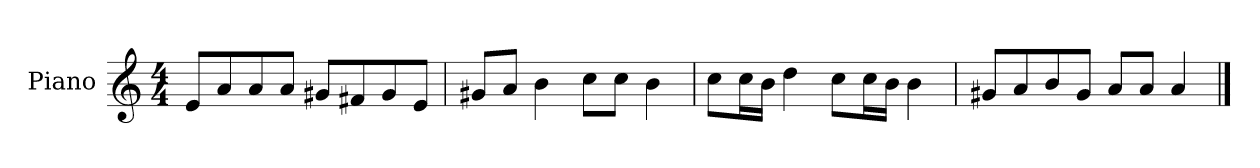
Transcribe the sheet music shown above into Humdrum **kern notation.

**kern
*part1
*staff1
*I"Piano
*I'P-no
*clefG2
*k[]
*M4/4
*MM90
=1
8e/L
8a/
8a/
8a/J
8g#X/L
8f#X/
8g#/
8e/J
=2
8g#X/L
8a/J
4b\
8cc\L
8cc\J
4b\
=3
8cc\L
16cc\L
16b\JJ
4dd\
8cc\L
16cc\L
16b\JJ
4b\
=4
8g#X/L
8a/
8b/
8g#/J
8a/L
8a/J
4a/
==
*-
